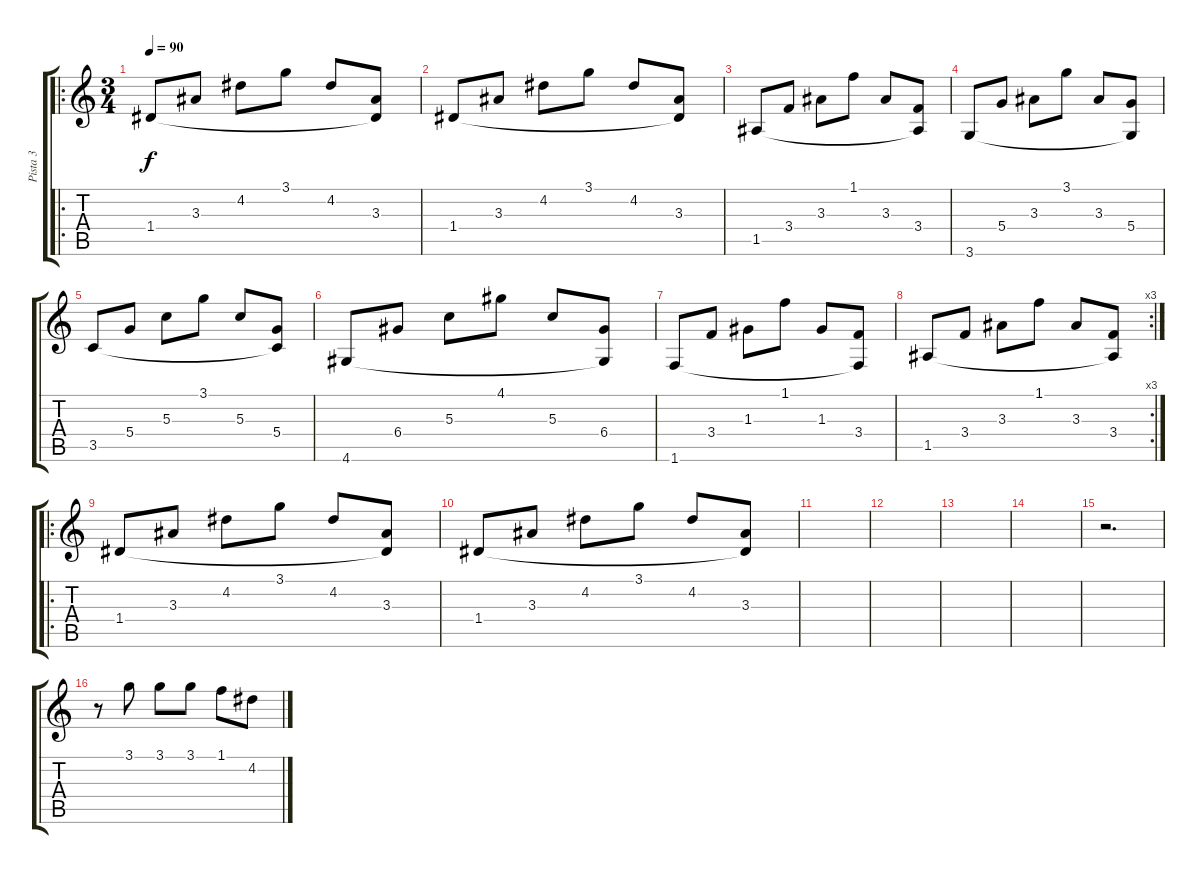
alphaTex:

\track ("Pista 3" "Pista 3") {instrument distortionguitar}
\staff {score tabs}
\tuning (E4 B3 G3 D3 A2 E2) {hide}
\ro
\ts (3 4)
\tempo 90
\clef g2
\ks c
1.4.8{dy f} 3.3.8 4.2.8 3.1.8 4.2.8 (3.3 1.4{t}).8 |
1.4.8 3.3.8 4.2.8 3.1.8 4.2.8 (3.3 1.4{t}).8 |
1.5.8 3.4.8 3.3.8 1.1.8 3.3.8 (3.4 1.5{t}).8 |
3.6.8 5.4.8 3.3.8 3.1.8 3.3.8 (5.4 3.6{t}).8 |
3.5.8 5.4.8 5.3.8 3.1.8 5.3.8 (5.4 3.5{t}).8 |
4.6.8 6.4.8 5.3.8 4.1.8 5.3.8 (6.4 4.6{t}).8 |
1.6.8 3.4.8 1.3.8 1.1.8 1.3.8 (3.4 1.6{t}).8 |
\rc 3
1.5.8 3.4.8 3.3.8 1.1.8 3.3.8 (3.4 1.5{t}).8 |
\ro
1.4.8 3.3.8 4.2.8 3.1.8 4.2.8 (3.3 1.4{t}).8 |
1.4.8 3.3.8 4.2.8 3.1.8 4.2.8 (3.3 1.4{t}).8 |
|
|
|
|
r.2{d} |
r.8 3.1.8 3.1.8 3.1.8 1.1.8 4.2.8
